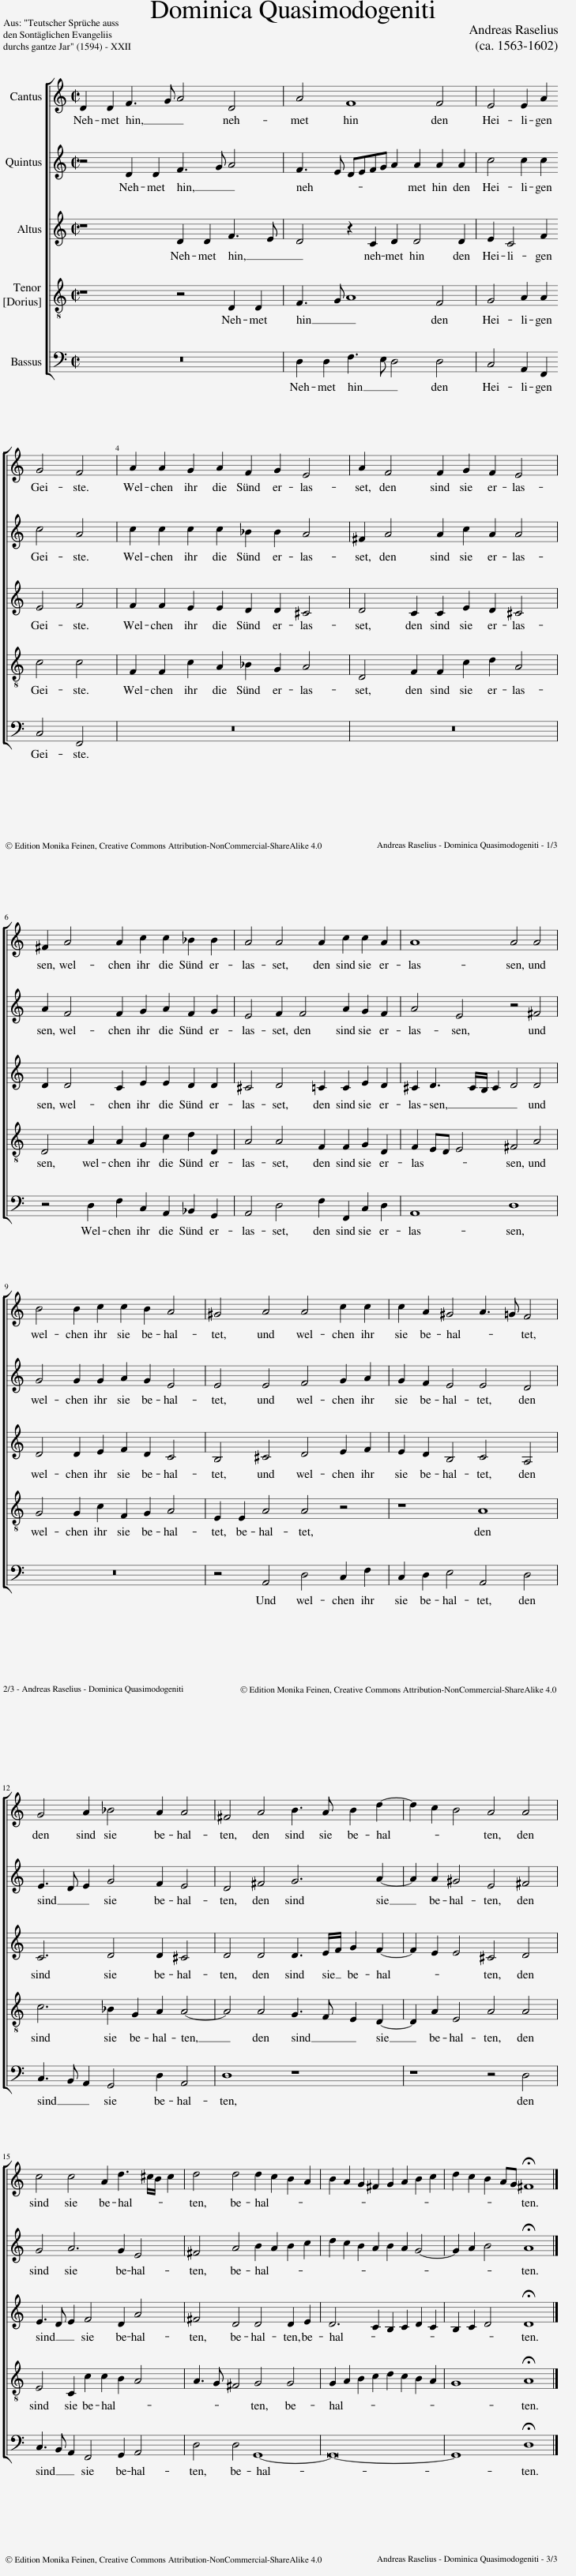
X:1
%%score [ 1 2 3 4 5 ]
L:1/8
M:4/2
I:linebreak $
K:C
V:1 treble
V:2 treble
V:3 treble
V:4 treble-8
V:5 bass
V:1
 D2 D2 F3 G A4 D4 | A4 F8 F4 | E4 E2 A2 |$ G4 F4 | A2 A2 G2 A2 F2 G2 E4 | %5
 A2 F4 F2 G2 F2 E4 |$ ^F2 A4 A2 c2 c2 _B2 B2 | A4 A4 A2 c2 c2 A2 | A8 A4 A4 |$ B4 B2 c2 c2 B2 A4 | %10
 ^G4 A4 A4 c2 c2 | c2 A2 ^G4 A3 =G F4 |$ G4 A2 _B4 A2 A4 | ^F4 A4 B3 A B2 d2- | d2 c2 B4 A4 A4 |$ %15
 c4 c4 A2 d3 ^c/B/ c2 | d4 d4 d2 c2 B2 A2 | B2 A2 G2 ^F2 G2 A2 B2 c2 | d2 c2 B2 AG !fermata!^F8 |] %19
V:2
 z4 D2 D2 F3 G A4 | F3 E DEFG A2 A2 A2 A2 | c4 c2 c2 |$ c4 A4 | c2 c2 c2 c2 _B2 B2 A4 | %5
 ^F2 A4 A2 c2 A2 A4 |$ A2 F4 F2 G2 A2 F2 G2 | E4 F2 F4 A2 G2 F2 | A4 E4 z4 ^F4 |$ G4 G2 G2 A2 G2 E4 | %10
 E4 E4 F4 G2 A2 | G2 F2 E4 E4 D4 |$ E3 D E2 G4 F2 E4 | D4 ^F4 G6 A2- | A2 A2 ^G4 E4 ^F4 |$ %15
 G4 A6 G2 E4 | ^F4 A4 B2 A2 B2 c2 | d2 c2 B2 A2 B2 A2 G4- | G2 A2 B4 !fermata!A8 |] %19
V:3
 z8 D2 D2 F3 E | D4 z2 C2 D2 D4 D2 | E2 C4 F2 |$ E4 F4 | F2 F2 E2 E2 D2 D2 ^C4 | %5
 D4 C2 C2 E2 D2 ^C4 |$ D2 D4 C2 E2 E2 D2 D2 | ^C4 D4 =C2 C2 E2 D2 | ^C2 D3 C/B,/ C2 D4 D4 |$ D4 D2 E2 F2 D2 C4 | %10
 B,4 ^C4 D4 E2 F2 | E2 D2 B,4 C4 A,4 |$ C6 D4 D2 ^C4 | D4 D4 D3 E/F/ G2 F2- | F2 E2 E4 ^C4 D4 |$ %15
 E3 D E2 F4 D2 A4 | ^F4 D4 D4 D2 E2 | D6 C2 B,2 C2 D2 C2 | B,2 C2 D4 !fermata!D8 |] %19
V:4
 z8 z4 D2 D2 | F3 G A8 F4 | G4 A2 A2 |$ c4 c4 | F2 F2 c2 A2 _B2 G2 A4 | %5
 D4 F2 F2 c2 d2 A4 |$ D4 A2 A2 G2 c2 d2 D2 | A4 A4 F2 F2 G2 D2 | F2 ED E4 ^F4 A4 |$ G4 G2 c2 F2 G2 A4 | %10
 E2 E2 A4 A4 z4 | z8 A8 |$ c6 _B2 G2 A2 A4- | A4 A4 G3 F E2 D2- | D2 A2 E4 A4 A4 |$ %15
 E4 C2 c2 c2 B2 A4 | A3 G ^F4 G4 G4 | G2 A2 B2 c2 d2 c2 B2 A2 | G8 !fermata!A8 |] %19
V:5
 z16 | D,2 D,2 F,3 E, D,4 D,4 | C,4 A,,2 F,,2 |$ C,4 F,,4 | z16 | %5
 z16 |$ z4 D,2 F,2 C,2 A,,2 _B,,2 G,,2 | A,,4 D,4 F,2 F,,2 C,2 D,2 | A,,8 D,8 |$ z16 | %10
 z4 A,,4 D,4 C,2 F,2 | C,2 D,2 E,4 A,,4 D,4 |$ C,3 B,, A,,2 G,,4 D,2 A,,4 | D,8 z8 | z8 z4 D,4 |$ %15
 C,3 B,, A,,2 F,,4 G,,2 A,,4 | D,4 D,4 G,,8- | G,,16- | G,,8 !fermata!D,8 |] %19
